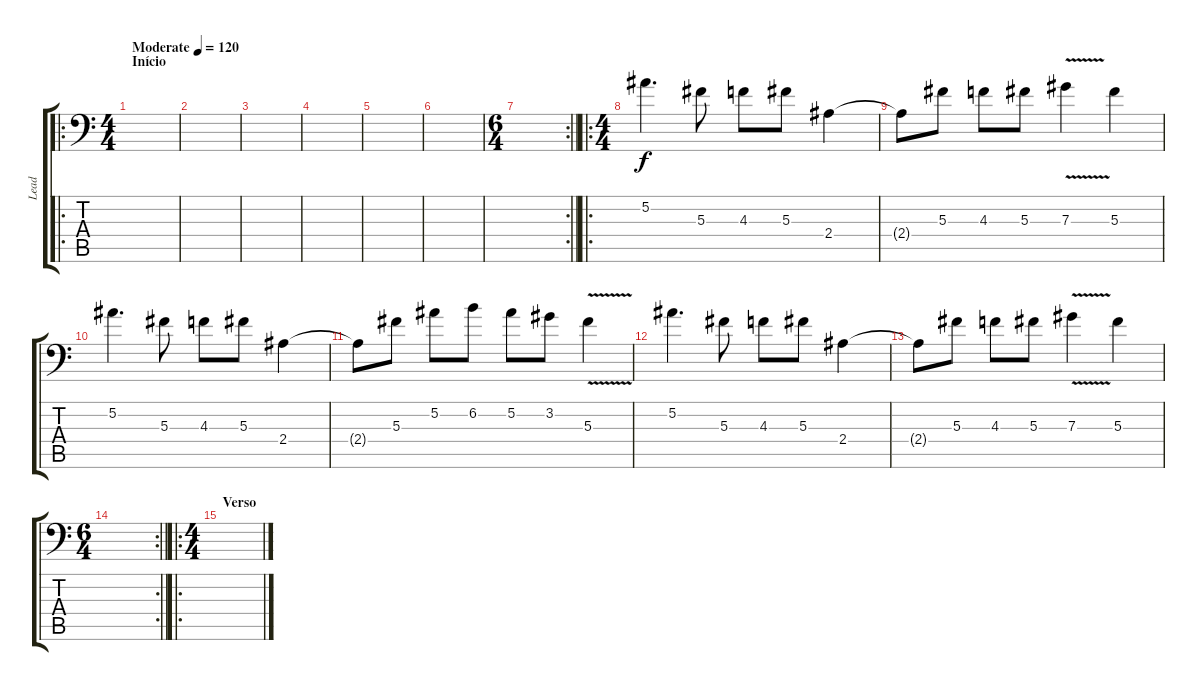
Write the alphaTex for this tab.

\track ("Lead" "Lead") {instrument distortionguitar}
\staff {score tabs}
\tuning (Bb3 F3 Db3 Ab2 Eb2 Bb1) {hide}
\ro
\ts (4 4)
\section ("" "Início")
\tempo (120 "Moderate")
\clef f4
\ks c
|
|
|
|
|
|
\rc 2
\ts (6 4)
\barLineRight lightlight
|
\ro
\ts (4 4)
5.2.4{d} 5.3.8 4.3.8 5.3.8 2.4.4 |
2.4{t}.8 5.3.8 4.3.8 5.3.8 7.3{v}.4 5.3.4 |
5.2.4{d} 5.3.8 4.3.8 5.3.8 2.4.4 |
2.4{t}.8 5.3.8 5.2.8 6.2.8 5.2.8 3.2.8 5.3{v}.4 |
5.2.4{d} 5.3.8 4.3.8 5.3.8 2.4.4 |
2.4{t}.8 5.3.8 4.3.8 5.3.8 7.3{v}.4 5.3.4 |
\rc 2
\ts (6 4)
\barLineRight lightlight
|
\ro
\ts (4 4)
\section ("" "Verso")
